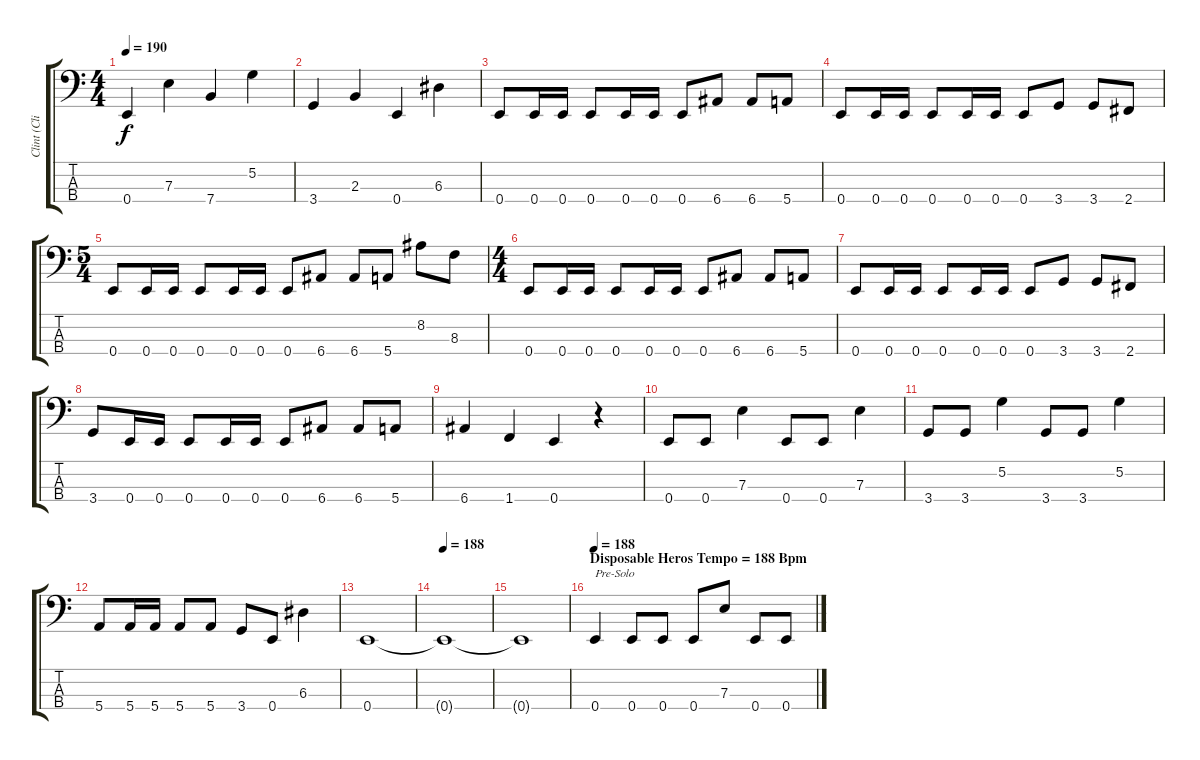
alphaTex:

\track ("Clint (Cliffs Bass)" "Clint (Cli") {instrument electricbassfinger}
\staff {score tabs}
\tuning (G2 D2 A1 E1) {hide}
\ts (4 4)
\tempo 190
\clef f4
\ks c
0.4.4{dy f} 7.3.4 7.4.4 5.2.4 |
3.4.4 2.3.4 0.4.4 6.3.4 |
0.4.8 0.4.16 0.4.16 0.4.8 0.4.16 0.4.16 0.4.8 6.4.8 6.4.8 5.4.8 |
0.4.8 0.4.16 0.4.16 0.4.8 0.4.16 0.4.16 0.4.8 3.4.8 3.4.8 2.4.8 |
\ts (5 4)
0.4.8 0.4.16 0.4.16 0.4.8 0.4.16 0.4.16 0.4.8 6.4.8 6.4.8 5.4.8 8.2.8 8.3.8 |
\ts (4 4)
0.4.8 0.4.16 0.4.16 0.4.8 0.4.16 0.4.16 0.4.8 6.4.8 6.4.8 5.4.8 |
0.4.8 0.4.16 0.4.16 0.4.8 0.4.16 0.4.16 0.4.8 3.4.8 3.4.8 2.4.8 |
3.4.8 0.4.16 0.4.16 0.4.8 0.4.16 0.4.16 0.4.8 6.4.8 6.4.8 5.4.8 |
6.4.4 1.4.4 0.4.4 r.4 |
0.4.8 0.4.8 7.3.4 0.4.8 0.4.8 7.3.4 |
3.4.8 3.4.8 5.2.4 3.4.8 3.4.8 5.2.4 |
5.4.8 5.4.16 5.4.16 5.4.8 5.4.8 3.4.8 0.4.8 6.3.4 |
0.4.1 |
\tempo 188
0.4{t}.1 |
0.4{t}.1 |
\section ("" "Disposable Heros Tempo = 188 Bpm")
\tempo 188
0.4.4{txt "Pre-Solo"} 0.4.8 0.4.8 0.4.8 7.3.8 0.4.8 0.4.8
